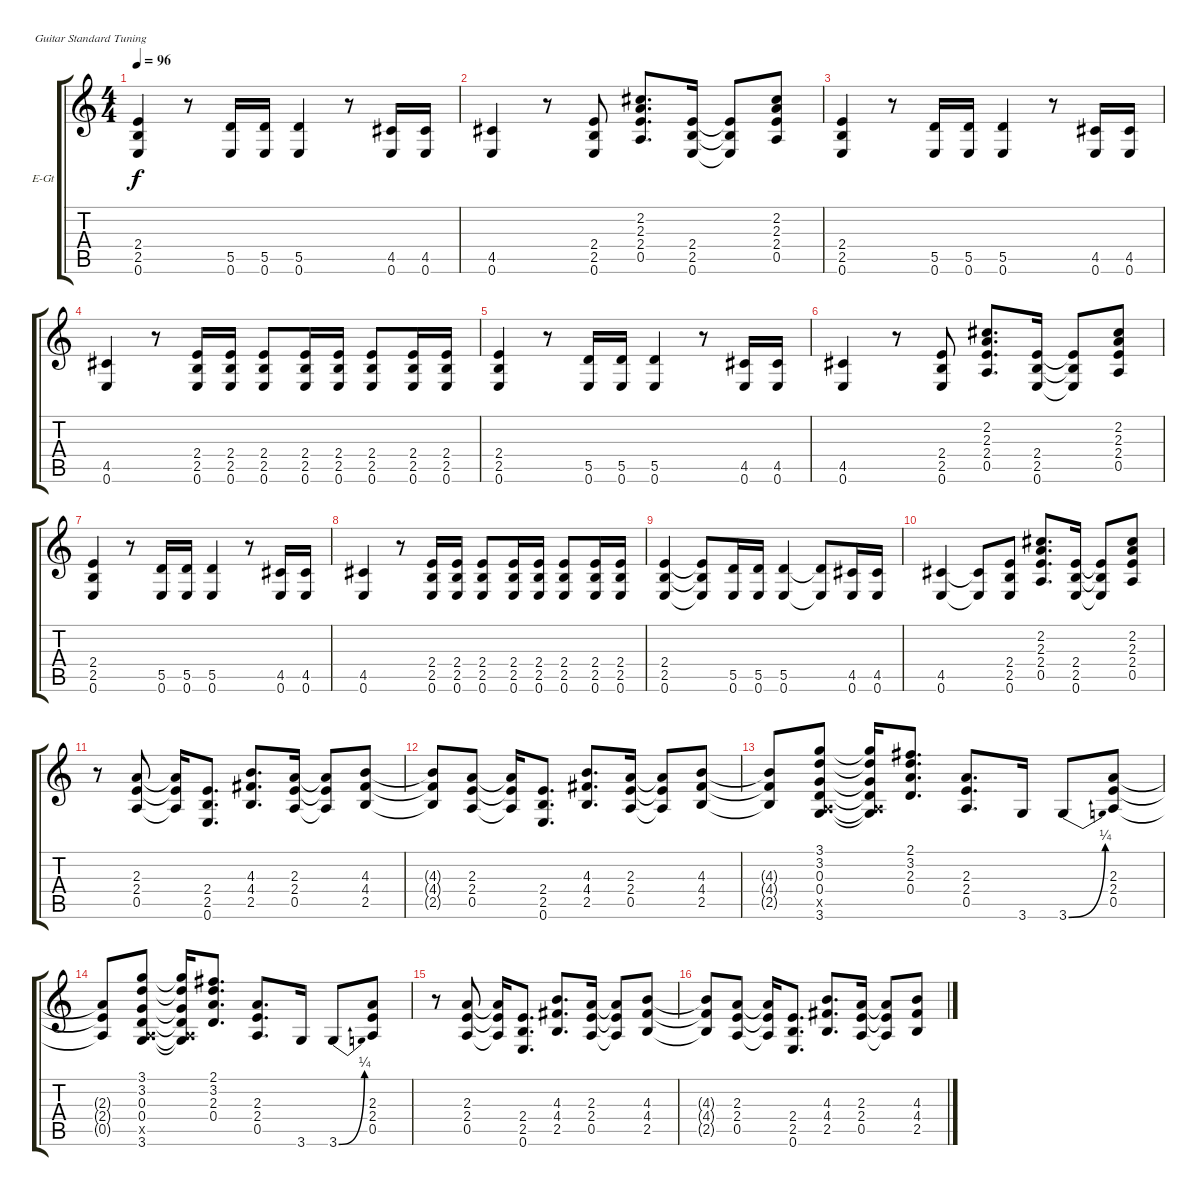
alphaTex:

\bracketExtendMode groupsimilarinstruments
\firstSystemTrackNameOrientation horizontal
\otherSystemsTrackNameOrientation horizontal
\track ("Rhythm Guitar" "E-Gt") {instrument overdrivenguitar}
\staff {score tabs}
\tuning (E4 B3 G3 D3 A2 E2)
\ts (4 4)
\tempo 96
\clef g2
\ks c
(2.4 2.5 0.6).4{dy f} r.8 (5.5 0.6).16 (5.5 0.6).16 (5.5 0.6).4 r.8 (4.5 0.6).16 (4.5 0.6).16 |
(4.5 0.6).4 r.8 (2.4 2.5 0.6).8 (2.2 2.3 2.4 0.5).8{d} (2.4 2.5 0.6).16 (2.4{t} 2.5{t} 0.6{t}).8 (2.2 2.3 2.4 0.5).8 |
(2.4 2.5 0.6).4 r.8 (5.5 0.6).16 (5.5 0.6).16 (5.5 0.6).4 r.8 (4.5 0.6).16 (4.5 0.6).16 |
(4.5 0.6).4 r.8 (2.4 2.5 0.6).16 (2.4 2.5 0.6).16 (2.4 2.5 0.6).8 (2.4 2.5 0.6).16 (2.4 2.5 0.6).16 (2.4 2.5 0.6).8 (2.4 2.5 0.6).16 (2.4 2.5 0.6).16 |
(2.4 2.5 0.6).4 r.8 (5.5 0.6).16 (5.5 0.6).16 (5.5 0.6).4 r.8 (4.5 0.6).16 (4.5 0.6).16 |
(4.5 0.6).4 r.8 (2.4 2.5 0.6).8 (2.2 2.3 2.4 0.5).8{d} (2.4 2.5 0.6).16 (2.4{t} 2.5{t} 0.6{t}).8 (2.2 2.3 2.4 0.5).8 |
(2.4 2.5 0.6).4 r.8 (5.5 0.6).16 (5.5 0.6).16 (5.5 0.6).4 r.8 (4.5 0.6).16 (4.5 0.6).16 |
(4.5 0.6).4 r.8 (2.4 2.5 0.6).16 (2.4 2.5 0.6).16 (2.4 2.5 0.6).8 (2.4 2.5 0.6).16 (2.4 2.5 0.6).16 (2.4 2.5 0.6).8 (2.4 2.5 0.6).16 (2.4 2.5 0.6).16 |
(2.4 2.5 0.6).4 (2.4{t} 2.5{t} 0.6{t}).8 (5.5 0.6).16 (5.5 0.6).16 (5.5 0.6).4 (5.5{t} 0.6{t}).8 (4.5 0.6).16 (4.5 0.6).16 |
(4.5 0.6).4 (4.5{t} 0.6{t}).8 (2.4 2.5 0.6).8 (2.2 2.3 2.4 0.5).8{d} (2.4 2.5 0.6).16 (2.4{t} 2.5{t} 0.6{t}).8 (2.2 2.3 2.4 0.5).8 |
r.8 (2.3 2.4 0.5).8 (2.3{t} 2.4{t} 0.5{t}).16 (2.4 2.5 0.6).8{d} (4.3 4.4 2.5).8{d} (2.3 2.4 0.5).16 (2.3{t} 2.4{t} 0.5{t}).8 (4.3 4.4 2.5).8 |
(4.3{t} 4.4{t} 2.5{t}).8 (2.3 2.4 0.5).8 (2.3{t} 2.4{t} 0.5{t}).16 (2.4 2.5 0.6).8{d} (4.3 4.4 2.5).8{d} (2.3 2.4 0.5).16 (2.3{t} 2.4{t} 0.5{t}).8 (4.3 4.4 2.5).8 |
(4.3{t} 4.4{t} 2.5{t}).8 (3.1 3.2 0.3 0.4 0.5{x} 3.6).8 (3.1{t} 3.2{t} 0.3{t} 0.4{t} 0.5{x t} 3.6{t}).16 (2.1 3.2 2.3 0.4).8{d} (2.3 2.4 0.5).8{d} 3.6.16 3.6{be (bend 0 0 60 1)}.8 (2.3 2.4 0.5).8 |
(2.3{t} 2.4{t} 0.5{t}).8 (3.1 3.2 0.3 0.4 0.5{x} 3.6).8 (3.1{t} 3.2{t} 0.3{t} 0.4{t} 0.5{x t} 3.6{t}).16 (2.1 3.2 2.3 0.4).8{d} (2.3 2.4 0.5).8{d} 3.6.16 3.6{be (bend 0 0 60 1)}.8 (2.3 2.4 0.5).8 |
r.8 (2.3 2.4 0.5).8 (2.3{t} 2.4{t} 0.5{t}).16 (2.4 2.5 0.6).8{d} (4.3 4.4 2.5).8{d} (2.3 2.4 0.5).16 (2.3{t} 2.4{t} 0.5{t}).8 (4.3 4.4 2.5).8 |
(4.3{t} 4.4{t} 2.5{t}).8 (2.3 2.4 0.5).8 (2.3{t} 2.4{t} 0.5{t}).16 (2.4 2.5 0.6).8{d} (4.3 4.4 2.5).8{d} (2.3 2.4 0.5).16 (2.3{t} 2.4{t} 0.5{t}).8 (4.3 4.4 2.5).8
